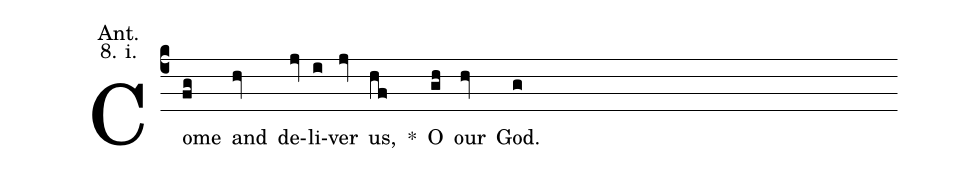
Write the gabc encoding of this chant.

annotation: Ant.;
annotation: 8. i.;
%%
(c4) Come(fg) and(hv) de(jv)li(i)ver(jv) us,(hf) <sp>*</sp>() O(gh) our(hv) God.(g)
